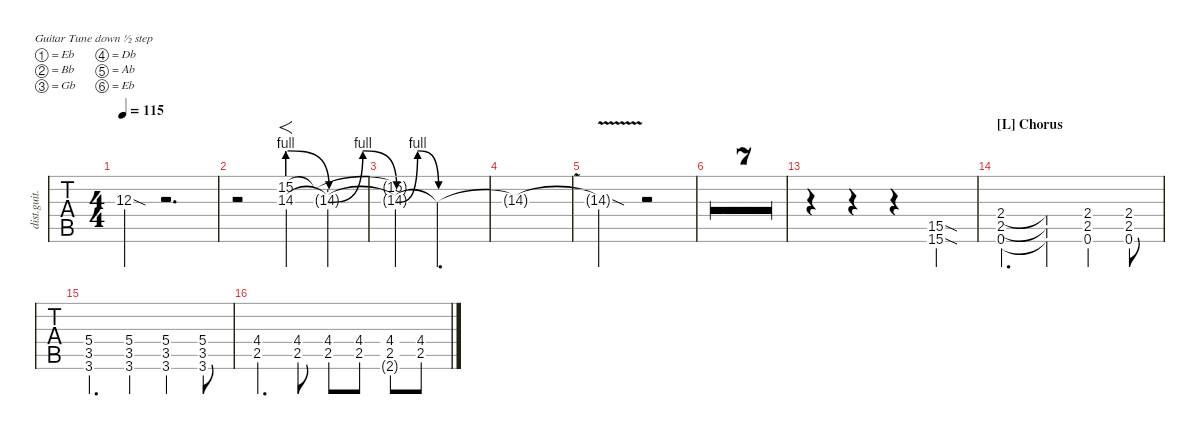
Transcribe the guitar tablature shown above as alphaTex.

\defaultSystemsLayout 4
\hideDynamics
\bracketExtendMode nobrackets
\otherSystemsTrackNameOrientation horizontal
\track ("Rhythm Guitar 1 (James)" "dist.guit.") {multiBarRest instrument distortionguitar}
\staff {tabs}
\tuning (Eb4 Bb3 Gb3 Db3 Ab2 Eb2)
\ts (4 4)
\tempo 115
\clef g2
\ks c
12.3{sod t acc #}.4{dy pp} r.2{d} |
r.2 (14.3{be (prebendrelease 0 4 41.4 0)} 15.2{acc #}).4{f} (14.3{be (bendrelease 0 0 26.4 4 34.199999999999996 4 49.199999999999996 0) t acc #} 15.2{t acc #}).4 |
(14.3{be (bendrelease 0 0 27 4 36 4 52.199999999999996 0) t acc #} 15.2{t acc #}).4 14.3{be (hold 0 0 60 0) v t acc #}.2{d} |
14.3{v t acc #}.1 |
14.3{v sod t acc #}.2 r.2 |
r.1{instrument distortionguitar} |
r.1 |
r.1 |
r.1 |
r.1 |
r.1 |
r.1 |
r.4{instrument distortionguitar} r.4 r.4 (15.6{sod acc #} 15.5{sod}).4{dy mf} |
\section ("L" "Chorus")
(0.6{acc #} 2.5{acc #} 2.4{acc #}).4{d} (0.6{t acc #} 2.5{t acc #} 2.4{t acc #}).4 (0.6{st acc #} 2.5{st acc #} 2.4{st acc #}).4 (0.6{acc #} 2.5{acc #} 2.4{acc #}).8 |
(3.5 5.4{acc #} 3.6{acc #}).4{d} (3.5 5.4{acc #} 3.6{acc #}).4 (3.5{st} 5.4{st acc #} 3.6{st acc #}).4 (3.5 5.4{acc #} 3.6{acc #}).8 |
(2.5{acc #} 4.4).4{d} (2.5{acc #} 4.4).8 (2.5{acc #} 4.4).8 (2.5{acc #} 4.4).8 (2.5{acc #} 4.4 2.6{g}).8 (2.5{acc #} 4.4).8
